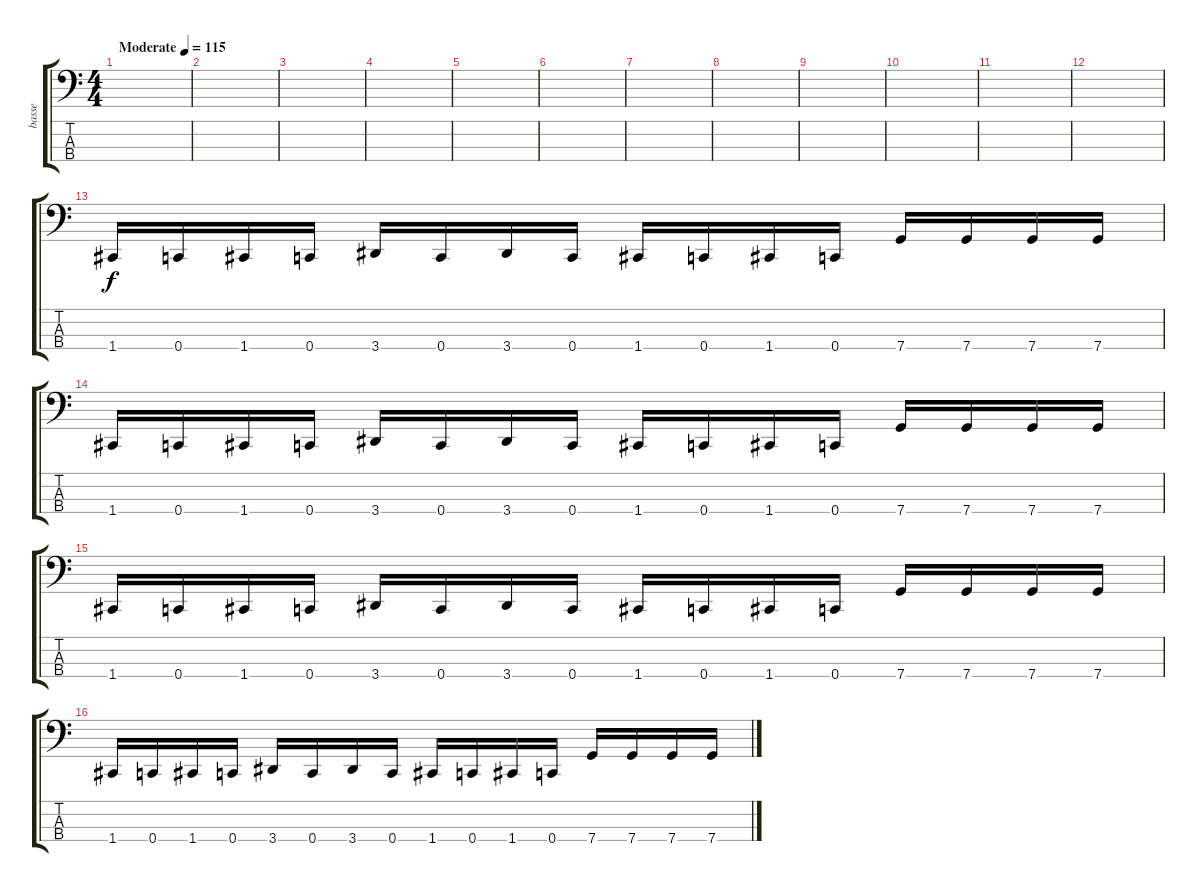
\track ("basse" "basse") {instrument electricbassfinger}
\staff {score tabs}
\tuning (F2 C2 G1 C1) {hide}
\ts (4 4)
\tempo (115 "Moderate")
\clef f4
\ks c
|
|
|
|
|
|
|
|
|
|
|
|
1.4.16 0.4.16 1.4.16 0.4.16 3.4.16 0.4.16 3.4.16 0.4.16 1.4.16 0.4.16 1.4.16 0.4.16 7.4.16 7.4.16 7.4.16 7.4.16 |
1.4.16 0.4.16 1.4.16 0.4.16 3.4.16 0.4.16 3.4.16 0.4.16 1.4.16 0.4.16 1.4.16 0.4.16 7.4.16 7.4.16 7.4.16 7.4.16 |
1.4.16 0.4.16 1.4.16 0.4.16 3.4.16 0.4.16 3.4.16 0.4.16 1.4.16 0.4.16 1.4.16 0.4.16 7.4.16 7.4.16 7.4.16 7.4.16 |
1.4.16 0.4.16 1.4.16 0.4.16 3.4.16 0.4.16 3.4.16 0.4.16 1.4.16 0.4.16 1.4.16 0.4.16 7.4.16 7.4.16 7.4.16 7.4.16
